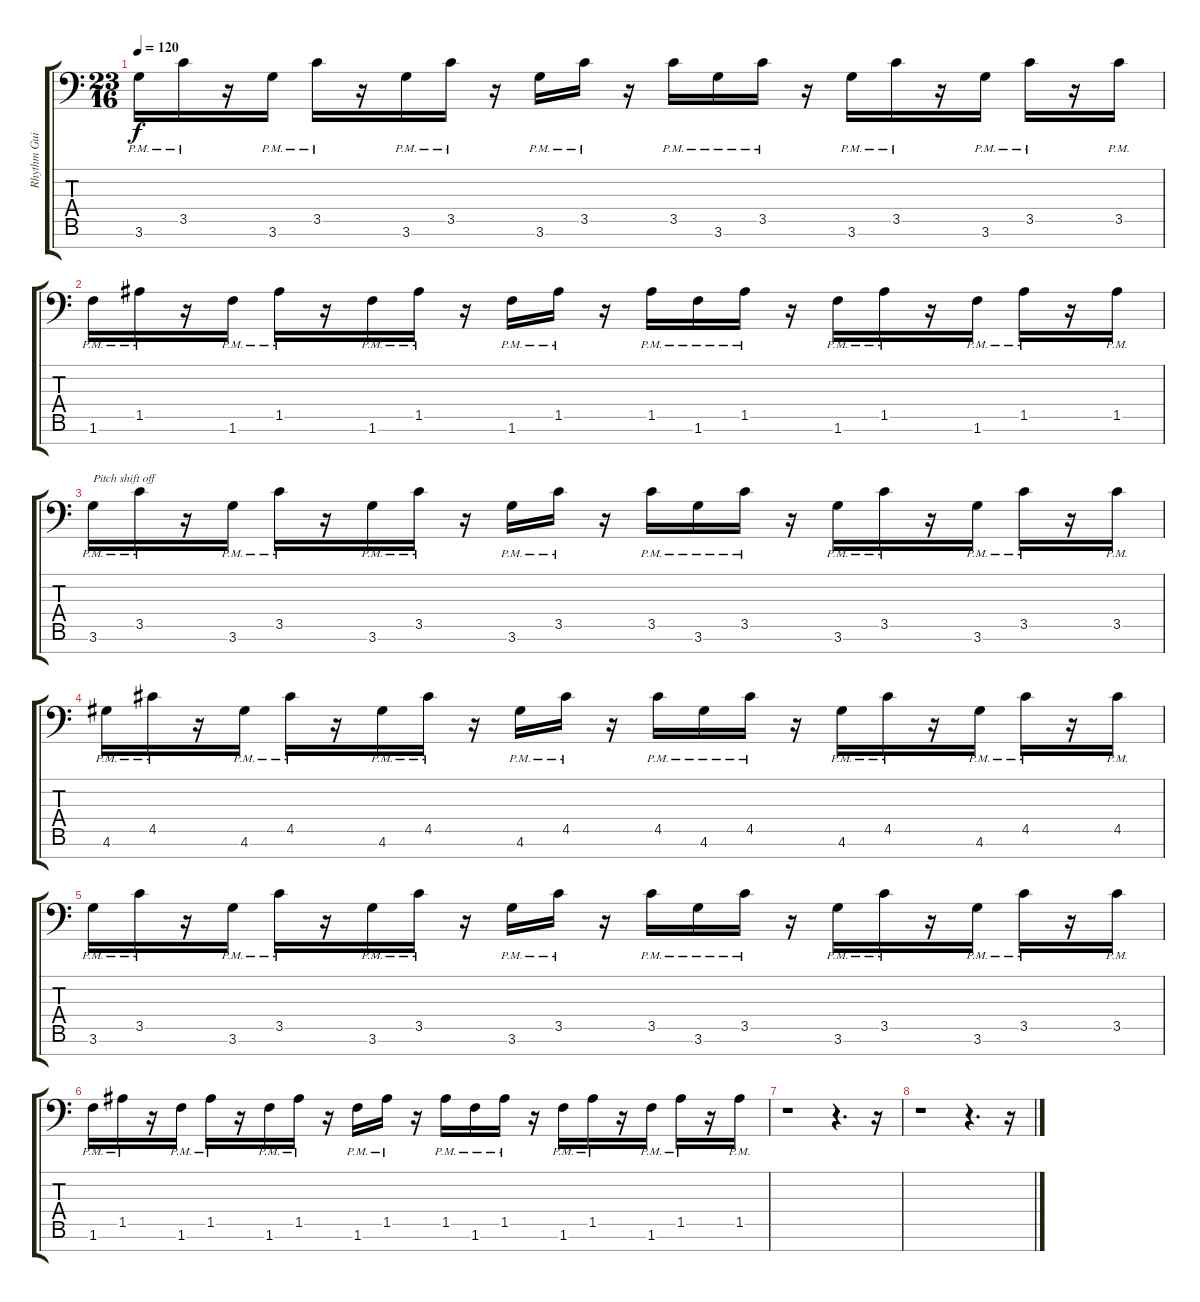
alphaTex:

\track ("Rhythm Guitar" "Rhythm Gui") {instrument distortionguitar}
\staff {score tabs}
\tuning (E4 B3 G3 D3 A2 E2 A1) {hide}
\ts (23 16)
\tempo 120
\clef f4
\ks c
3.6{pm}.16{dy f} 3.5{pm}.16 r.16 3.6{pm}.16 3.5{pm}.16 r.16 3.6{pm}.16 3.5{pm}.16 r.16 3.6{pm}.16 3.5{pm}.16 r.16 3.5{pm}.16 3.6{pm}.16 3.5{pm}.16 r.16 3.6{pm}.16 3.5{pm}.16 r.16 3.6{pm}.16 3.5{pm}.16 r.16 3.5{pm}.16 |
1.6{pm}.16 1.5{pm}.16 r.16 1.6{pm}.16 1.5{pm}.16 r.16 1.6{pm}.16 1.5{pm}.16 r.16 1.6{pm}.16 1.5{pm}.16 r.16 1.5{pm}.16 1.6{pm}.16 1.5{pm}.16 r.16 1.6{pm}.16 1.5{pm}.16 r.16 1.6{pm}.16 1.5{pm}.16 r.16 1.5{pm}.16 |
3.6{pm}.16{txt "Pitch shift off"} 3.5{pm}.16 r.16 3.6{pm}.16 3.5{pm}.16 r.16 3.6{pm}.16 3.5{pm}.16 r.16 3.6{pm}.16 3.5{pm}.16 r.16 3.5{pm}.16 3.6{pm}.16 3.5{pm}.16 r.16 3.6{pm}.16 3.5{pm}.16 r.16 3.6{pm}.16 3.5{pm}.16 r.16 3.5{pm}.16 |
4.6{pm}.16 4.5{pm}.16 r.16 4.6{pm}.16 4.5{pm}.16 r.16 4.6{pm}.16 4.5{pm}.16 r.16 4.6{pm}.16 4.5{pm}.16 r.16 4.5{pm}.16 4.6{pm}.16 4.5{pm}.16 r.16 4.6{pm}.16 4.5{pm}.16 r.16 4.6{pm}.16 4.5{pm}.16 r.16 4.5{pm}.16 |
3.6{pm}.16 3.5{pm}.16 r.16 3.6{pm}.16 3.5{pm}.16 r.16 3.6{pm}.16 3.5{pm}.16 r.16 3.6{pm}.16 3.5{pm}.16 r.16 3.5{pm}.16 3.6{pm}.16 3.5{pm}.16 r.16 3.6{pm}.16 3.5{pm}.16 r.16 3.6{pm}.16 3.5{pm}.16 r.16 3.5{pm}.16 |
1.6{pm}.16 1.5{pm}.16 r.16 1.6{pm}.16 1.5{pm}.16 r.16 1.6{pm}.16 1.5{pm}.16 r.16 1.6{pm}.16 1.5{pm}.16 r.16 1.5{pm}.16 1.6{pm}.16 1.5{pm}.16 r.16 1.6{pm}.16 1.5{pm}.16 r.16 1.6{pm}.16 1.5{pm}.16 r.16 1.5{pm}.16 |
r.1 r.4{d} r.16 |
r.1 r.4{d} r.16
